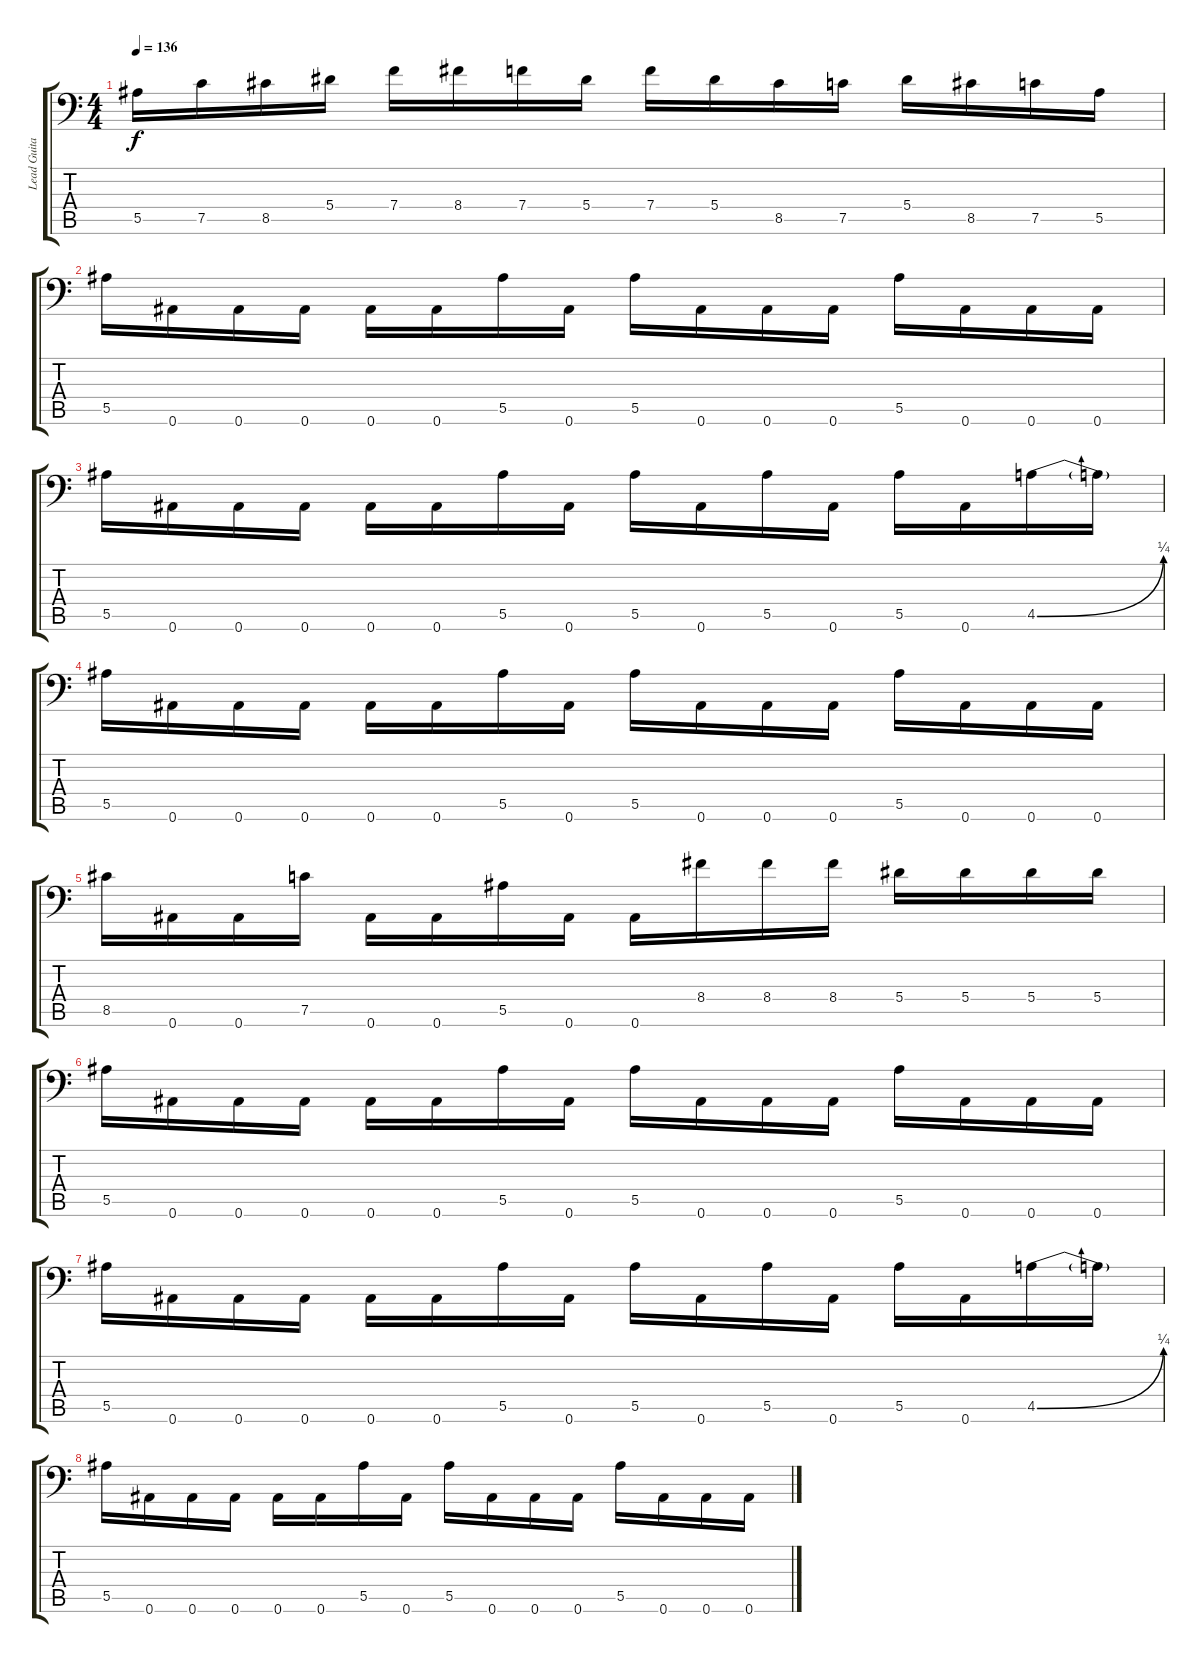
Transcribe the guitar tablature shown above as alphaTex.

\track ("Lead Guitar" "Lead Guita") {instrument distortionguitar}
\staff {score tabs}
\tuning (C4 G3 Eb3 Bb2 F2 Bb1) {hide}
\ts (4 4)
\tempo 136
\clef f4
\ks c
5.5.16{dy f} 7.5.16 8.5.16 5.4.16 7.4.16 8.4.16 7.4.16 5.4.16 7.4.16 5.4.16 8.5.16 7.5.16 5.4.16 8.5.16 7.5.16 5.5.16 |
5.5.16 0.6.16 0.6.16 0.6.16 0.6.16 0.6.16 5.5.16 0.6.16 5.5.16 0.6.16 0.6.16 0.6.16 5.5.16 0.6.16 0.6.16 0.6.16 |
5.5.16 0.6.16 0.6.16 0.6.16 0.6.16 0.6.16 5.5.16 0.6.16 5.5.16 0.6.16 5.5.16 0.6.16 5.5.16 0.6.16 4.5{be (bend 0 0 60 1)}.16 4.5{t}.16 |
5.5.16 0.6.16 0.6.16 0.6.16 0.6.16 0.6.16 5.5.16 0.6.16 5.5.16 0.6.16 0.6.16 0.6.16 5.5.16 0.6.16 0.6.16 0.6.16 |
8.5.16 0.6.16 0.6.16 7.5.16 0.6.16 0.6.16 5.5.16 0.6.16 0.6.16 8.4.16 8.4.16 8.4.16 5.4.16 5.4.16 5.4.16 5.4.16 |
5.5.16 0.6.16 0.6.16 0.6.16 0.6.16 0.6.16 5.5.16 0.6.16 5.5.16 0.6.16 0.6.16 0.6.16 5.5.16 0.6.16 0.6.16 0.6.16 |
5.5.16 0.6.16 0.6.16 0.6.16 0.6.16 0.6.16 5.5.16 0.6.16 5.5.16 0.6.16 5.5.16 0.6.16 5.5.16 0.6.16 4.5{be (bend 0 0 60 1)}.16 4.5{t}.16 |
5.5.16 0.6.16 0.6.16 0.6.16 0.6.16 0.6.16 5.5.16 0.6.16 5.5.16 0.6.16 0.6.16 0.6.16 5.5.16 0.6.16 0.6.16 0.6.16
